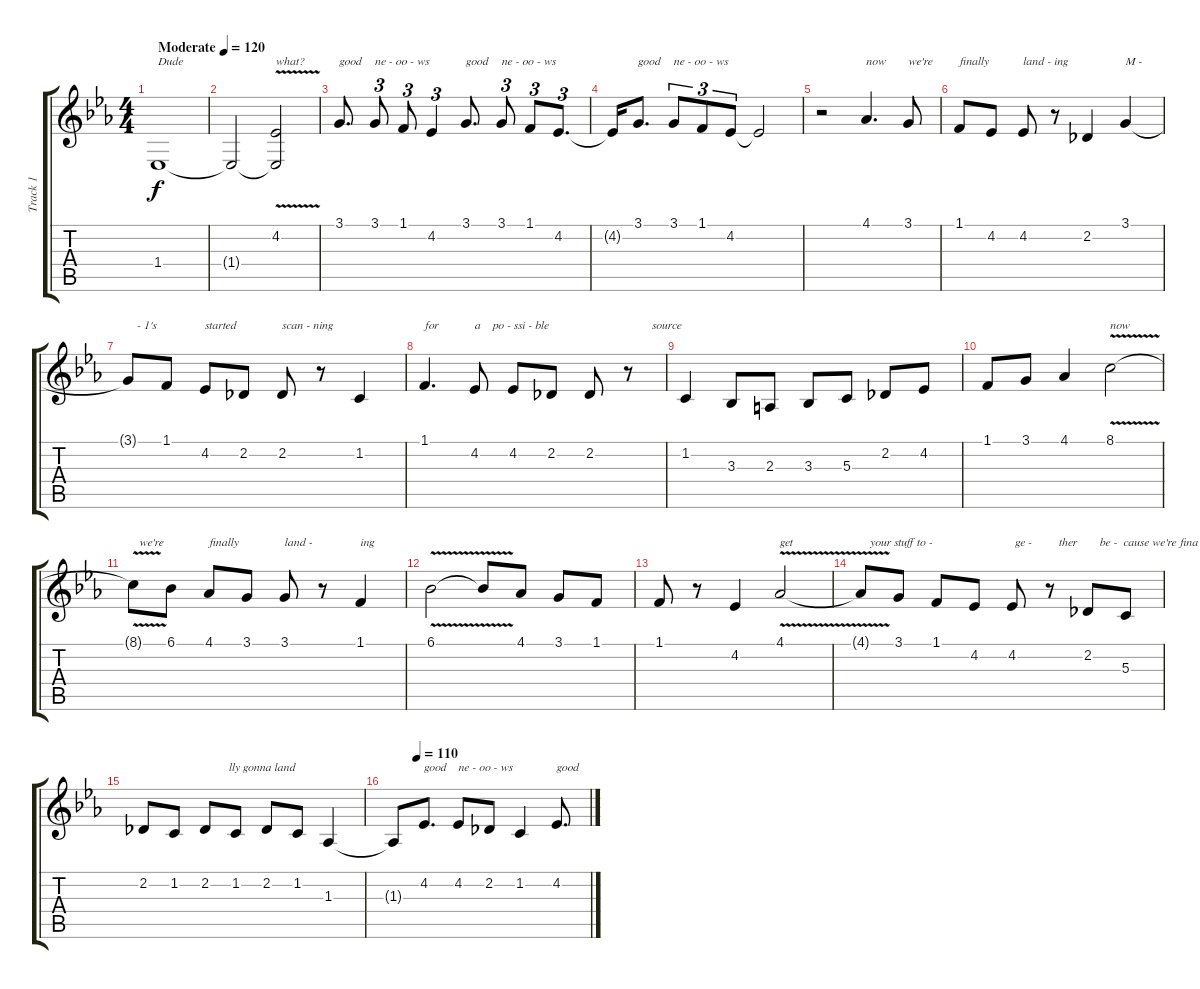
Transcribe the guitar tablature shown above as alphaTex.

\track ("Track 1" "Track 1") {instrument voiceoohs}
\staff {score tabs}
\tuning (E4 B3 G3 D3 A2 E2) {hide}
\ts (4 4)
\tempo (120 "Moderate")
\clef g2
\ks eb
1.4.1{txt "Dude" dy f instrument voiceoohs} |
1.4{t}.2 (4.2{v} 1.4{t}).2{txt "what?"} |
3.1.8{d txt "good"} 3.1.8{tu (3 2) txt "ne - oo - ws"} 1.1.8{tu (3 2)} 4.2.4{tu (3 2)} 3.1.8{d txt "good"} 3.1.8{tu (3 2) txt "ne - oo - ws"} 1.1.8{tu (3 2)} 4.2.8{d tu (3 2)} |
4.2{t}.16 3.1.8{d txt "good"} 3.1.8{tu (3 2) txt "ne - oo - ws"} 1.1.8{tu (3 2)} 4.2.8{tu (3 2)} 4.2{t}.2 |
r.2 4.1.4{d txt "now"} 3.1.8{txt "we're"} |
1.1.8{txt "finally"} 4.2.8 4.2.8{txt "land - ing"} r.8 2.2.4 3.1.4{txt "M -"} |
3.1{t}.8{txt "   - 1's"} 1.1.8 4.2.8{txt "started"} 2.2.8 2.2.8{txt "scan - ning"} r.8 1.2.4 |
1.1.4{d txt "for"} 4.2.8{txt "a    po - ssi - ble"} 4.2.8 2.2.8 2.2.8 r.8{txt "        source"} |
1.2.4 3.3.8 2.3.8 3.3.8 5.3.8 2.2.8 4.2.8 |
1.1.8 3.1.8 4.1.4 8.1{v}.2{txt "now"} |
8.1{t}.8{txt "  we're"} 6.1.8 4.1.8{txt "finally"} 3.1.8 3.1.8{txt "land -"} r.8 1.1.4{txt "ing"} |
6.1{v}.2 6.1{t}.8 4.1.8 3.1.8 1.1.8 |
1.1.8 r.8 4.2.4 4.1{v}.2{txt "get"} |
4.1{t}.8{txt "   your stuff to -"} 3.1.8 1.1.8 4.2.8 4.2.8{txt " ge -"} r.8{txt "   ther"} 2.2.8{txt "    be -  cause we're fina -"} 5.3.8 |
2.2.8 1.2.8 2.2.8{txt "        lly gonna land"} 1.2.8 2.2.8 1.2.8 1.3.4 |
\tempo (110 0.125)
1.3{t}.8 4.2.8{d txt "good"} 4.2.8{txt "ne - oo - ws"} 2.2.8 1.2.4 4.2.8{d txt "good"}
